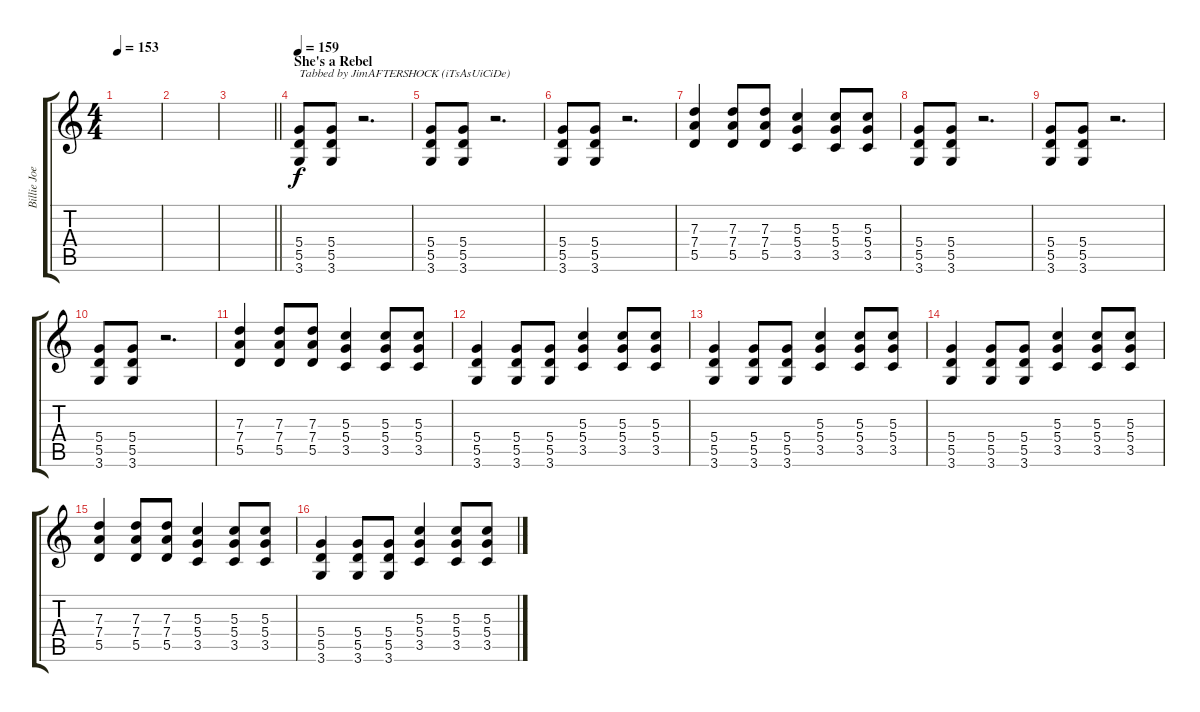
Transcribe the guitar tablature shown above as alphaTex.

\track ("Billie Joe" "Billie Joe") {instrument distortionguitar}
\staff {score tabs}
\tuning (E4 B3 G3 D3 A2 E2) {hide}
\ts (4 4)
\tempo 153
\clef g2
\ks c
|
|
\barLineRight lightlight
|
\section ("" "She's a Rebel")
\tempo 159
(5.4 5.5 3.6).8{txt "Tabbed by JimAFTERSHOCK (iTsAsUiCiDe)"} (5.4 5.5 3.6).8 r.2{d} |
(5.4 5.5 3.6).8 (5.4 5.5 3.6).8 r.2{d} |
(5.4 5.5 3.6).8 (5.4 5.5 3.6).8 r.2{d} |
(7.3 7.4 5.5).4 (7.3 7.4 5.5).8 (7.3 7.4 5.5).8 (5.3 5.4 3.5).4 (5.3 5.4 3.5).8 (5.3 5.4 3.5).8 |
(5.4 5.5 3.6).8 (5.4 5.5 3.6).8 r.2{d} |
(5.4 5.5 3.6).8 (5.4 5.5 3.6).8 r.2{d} |
(5.4 5.5 3.6).8 (5.4 5.5 3.6).8 r.2{d} |
(7.3 7.4 5.5).4 (7.3 7.4 5.5).8 (7.3 7.4 5.5).8 (5.3 5.4 3.5).4 (5.3 5.4 3.5).8 (5.3 5.4 3.5).8 |
(5.4 5.5 3.6).4 (5.4 5.5 3.6).8 (5.4 5.5 3.6).8 (5.3 5.4 3.5).4 (5.3 5.4 3.5).8 (5.3 5.4 3.5).8 |
(5.4 5.5 3.6).4 (5.4 5.5 3.6).8 (5.4 5.5 3.6).8 (5.3 5.4 3.5).4 (5.3 5.4 3.5).8 (5.3 5.4 3.5).8 |
(5.4 5.5 3.6).4 (5.4 5.5 3.6).8 (5.4 5.5 3.6).8 (5.3 5.4 3.5).4 (5.3 5.4 3.5).8 (5.3 5.4 3.5).8 |
(7.3 7.4 5.5).4 (7.3 7.4 5.5).8 (7.3 7.4 5.5).8 (5.3 5.4 3.5).4 (5.3 5.4 3.5).8 (5.3 5.4 3.5).8 |
(5.4 5.5 3.6).4 (5.4 5.5 3.6).8 (5.4 5.5 3.6).8 (5.3 5.4 3.5).4 (5.3 5.4 3.5).8 (5.3 5.4 3.5).8
